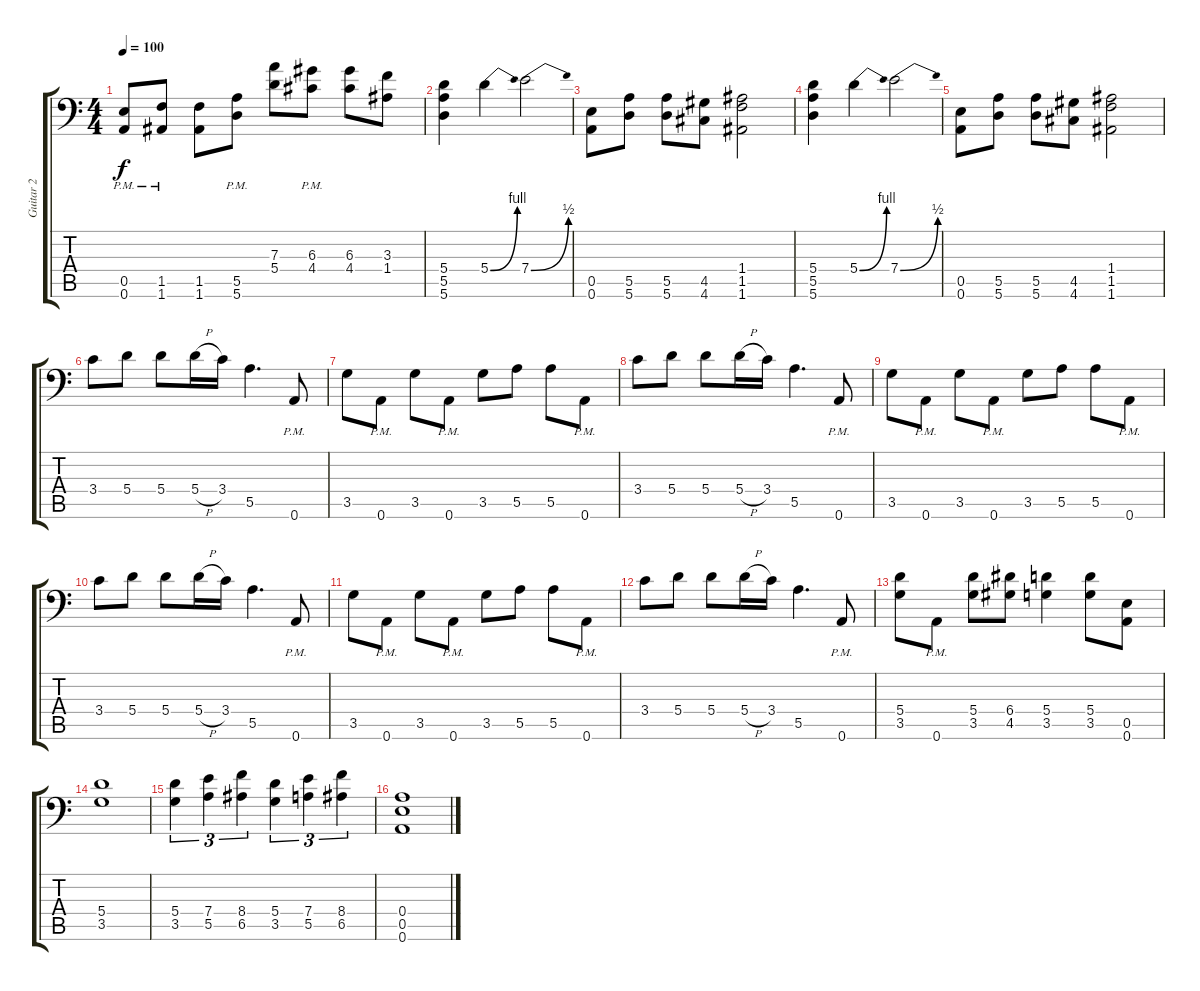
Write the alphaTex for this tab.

\track ("Guitar 2" "Guitar 2") {instrument distortionguitar}
\staff {score tabs}
\tuning (B3 Gb3 D3 A2 E2 A1) {hide}
\ts (4 4)
\tempo 100
\clef f4
\ks c
(0.5{pm} 0.6{pm}).8{dy f} (1.5{pm} 1.6{pm}).8 (1.5 1.6).8 (5.5{pm} 5.6{pm}).8 (7.3 5.4).8 (6.3{pm} 4.4{pm}).8 (6.3 4.4).8 (3.3 1.4).8 |
(5.4 5.5 5.6).4 5.4{be (bend 0 0 60 4)}.4 7.4{be (bend 0 0 60 2)}.2 |
(0.5 0.6).8 (5.5 5.6).8 (5.5 5.6).8 (4.5 4.6).8 (1.4 1.5 1.6).2 |
(5.4 5.5 5.6).4 5.4{be (bend 0 0 60 4)}.4 7.4{be (bend 0 0 60 2)}.2 |
(0.5 0.6).8 (5.5 5.6).8 (5.5 5.6).8 (4.5 4.6).8 (1.4 1.5 1.6).2 |
3.4.8 5.4.8 5.4.8 5.4{h}.16 3.4.16 5.5.4{d} 0.6{pm}.8 |
3.5.8 0.6{pm}.8 3.5.8 0.6{pm}.8 3.5.8 5.5.8 5.5.8 0.6{pm}.8 |
3.4.8 5.4.8 5.4.8 5.4{h}.16 3.4.16 5.5.4{d} 0.6{pm}.8 |
3.5.8 0.6{pm}.8 3.5.8 0.6{pm}.8 3.5.8 5.5.8 5.5.8 0.6{pm}.8 |
3.4.8 5.4.8 5.4.8 5.4{h}.16 3.4.16 5.5.4{d} 0.6{pm}.8 |
3.5.8 0.6{pm}.8 3.5.8 0.6{pm}.8 3.5.8 5.5.8 5.5.8 0.6{pm}.8 |
3.4.8 5.4.8 5.4.8 5.4{h}.16 3.4.16 5.5.4{d} 0.6{pm}.8 |
(5.4 3.5).8 0.6{pm}.8 (5.4 3.5).8 (6.4 4.5).8 (5.4 3.5).4 (5.4 3.5).8 (0.5 0.6).8 |
(5.4 3.5).1 |
(5.4 3.5).4{tu (3 2)} (7.4 5.5).4{tu (3 2)} (8.4 6.5).4{tu (3 2)} (5.4 3.5).4{tu (3 2)} (7.4 5.5).4{tu (3 2)} (8.4 6.5).4{tu (3 2)} |
(0.4 0.5 0.6).1
